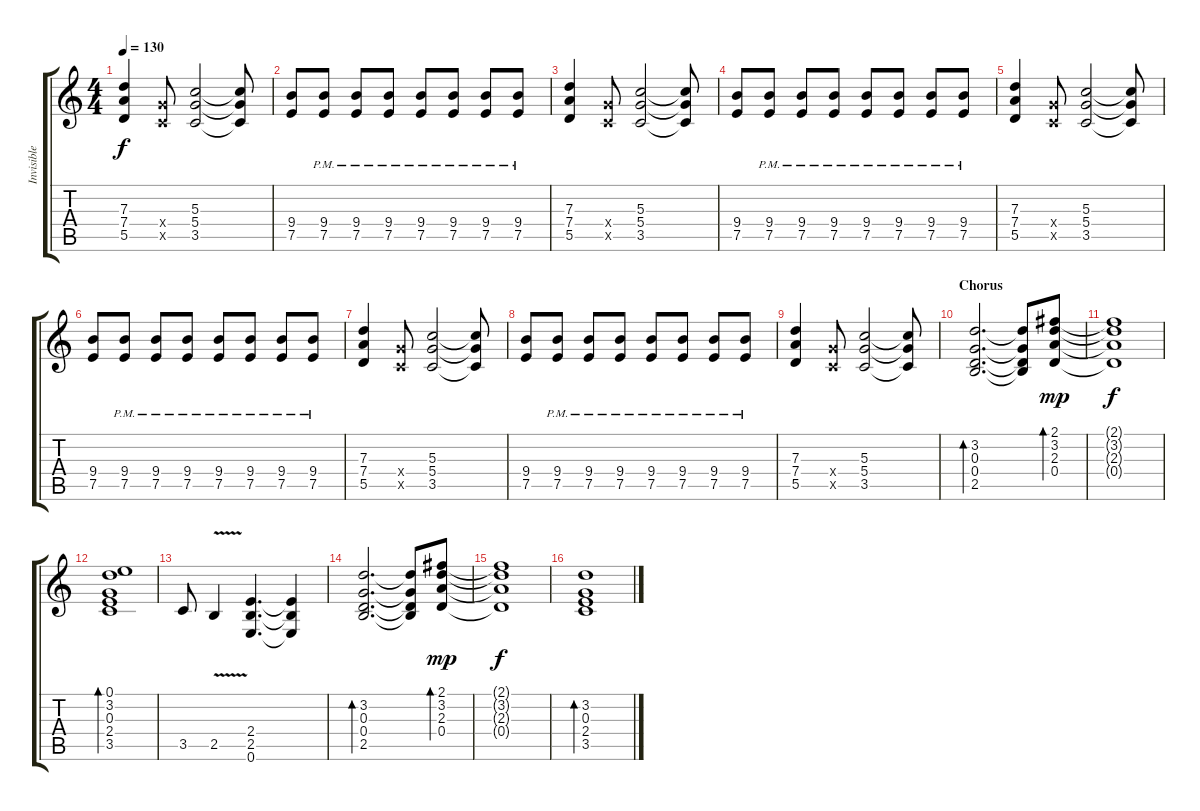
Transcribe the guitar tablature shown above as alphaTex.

\track ("Invisible Guitarist !" "Invisible ") {instrument distortionguitar}
\staff {score tabs}
\tuning (E4 B3 G3 D3 A2 E2) {hide}
\ts (4 4)
\tempo 130
\clef g2
\ks c
(7.3 7.4 5.5).4{dy f} (5.4{x} 3.5{x}).8 (5.3 5.4 3.5).2 (5.3{t} 5.4{t} 3.5{t}).8 |
(9.4 7.5).8 (9.4{pm} 7.5{pm}).8 (9.4{pm} 7.5{pm}).8 (9.4{pm} 7.5{pm}).8 (9.4{pm} 7.5{pm}).8 (9.4{pm} 7.5{pm}).8 (9.4{pm} 7.5{pm}).8 (9.4{pm} 7.5{pm}).8 |
(7.3 7.4 5.5).4 (5.4{x} 3.5{x}).8 (5.3 5.4 3.5).2 (5.3{t} 5.4{t} 3.5{t}).8 |
(9.4 7.5).8 (9.4{pm} 7.5{pm}).8 (9.4{pm} 7.5{pm}).8 (9.4{pm} 7.5{pm}).8 (9.4{pm} 7.5{pm}).8 (9.4{pm} 7.5{pm}).8 (9.4{pm} 7.5{pm}).8 (9.4{pm} 7.5{pm}).8 |
(7.3 7.4 5.5).4 (5.4{x} 3.5{x}).8 (5.3 5.4 3.5).2 (5.3{t} 5.4{t} 3.5{t}).8 |
(9.4 7.5).8 (9.4{pm} 7.5{pm}).8 (9.4{pm} 7.5{pm}).8 (9.4{pm} 7.5{pm}).8 (9.4{pm} 7.5{pm}).8 (9.4{pm} 7.5{pm}).8 (9.4{pm} 7.5{pm}).8 (9.4{pm} 7.5{pm}).8 |
(7.3 7.4 5.5).4 (5.4{x} 3.5{x}).8 (5.3 5.4 3.5).2 (5.3{t} 5.4{t} 3.5{t}).8 |
(9.4 7.5).8 (9.4{pm} 7.5{pm}).8 (9.4{pm} 7.5{pm}).8 (9.4{pm} 7.5{pm}).8 (9.4{pm} 7.5{pm}).8 (9.4{pm} 7.5{pm}).8 (9.4{pm} 7.5{pm}).8 (9.4{pm} 7.5{pm}).8 |
(7.3 7.4 5.5).4 (5.4{x} 3.5{x}).8 (5.3 5.4 3.5).2 (5.3{t} 5.4{t} 3.5{t}).8 |
\section ("" "Chorus")
(3.2 0.3 0.4 2.5).2{d bd 30} (3.2{t} 0.3{t} 0.4{t} 2.5{t}).8 (2.1 3.2 2.3 0.4).8{bd 120 dy mp} |
(2.1{t} 3.2{t} 2.3{t} 0.4{t}).1{dy f} |
(0.1 3.2 0.3 2.4 3.5).1{bd 30} |
3.5.8 2.5{v}.4 (2.4 2.5 0.6).4{d} (2.4{t} 2.5{t} 0.6{t}).4 |
(3.2 0.3 0.4 2.5).2{d bd 30} (3.2{t} 0.3{t} 0.4{t} 2.5{t}).8 (2.1 3.2 2.3 0.4).8{bd 120 dy mp} |
(2.1{t} 3.2{t} 2.3{t} 0.4{t}).1{dy f} |
(3.2 0.3 2.4 3.5).1{bd 30}
